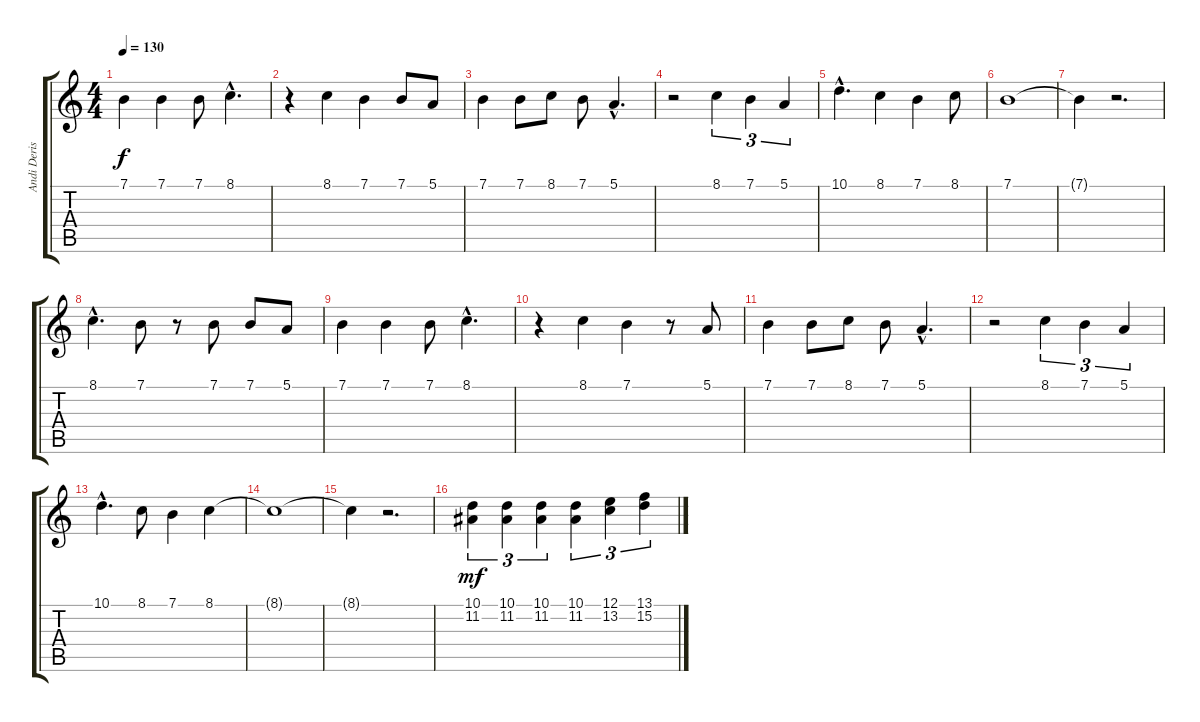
\track ("Andi Deris" "Andi Deris") {instrument choiraahs}
\staff {score tabs}
\tuning (E4 B3 G3 D3 A2 E2) {hide}
\ts (4 4)
\tempo 130
\clef g2
\ks c
7.1.4{dy f} 7.1.4 7.1.8 8.1{hac}.4{d} |
r.4 8.1.4 7.1.4 7.1.8 5.1.8 |
7.1.4 7.1.8 8.1.8 7.1.8 5.1{hac}.4{d} |
r.2 8.1.4{tu (3 2)} 7.1.4{tu (3 2)} 5.1.4{tu (3 2)} |
10.1{hac}.4{d} 8.1.4 7.1.4 8.1.8 |
7.1.1 |
7.1{t}.4 r.2{d} |
8.1{hac}.4{d} 7.1.8 r.8 7.1.8 7.1.8 5.1.8 |
7.1.4 7.1.4 7.1.8 8.1{hac}.4{d} |
r.4 8.1.4 7.1.4 r.8 5.1.8 |
7.1.4 7.1.8 8.1.8 7.1.8 5.1{hac}.4{d} |
r.2 8.1.4{tu (3 2)} 7.1.4{tu (3 2)} 5.1.4{tu (3 2)} |
10.1{hac}.4{d} 8.1.8 7.1.4 8.1.4 |
8.1{t}.1 |
8.1{t}.4 r.2{d} |
(10.1 11.2).4{tu (3 2) dy mf} (10.1 11.2).4{tu (3 2)} (10.1 11.2).4{tu (3 2)} (10.1 11.2).4{tu (3 2)} (12.1 13.2).4{tu (3 2)} (13.1 15.2).4{tu (3 2)}
